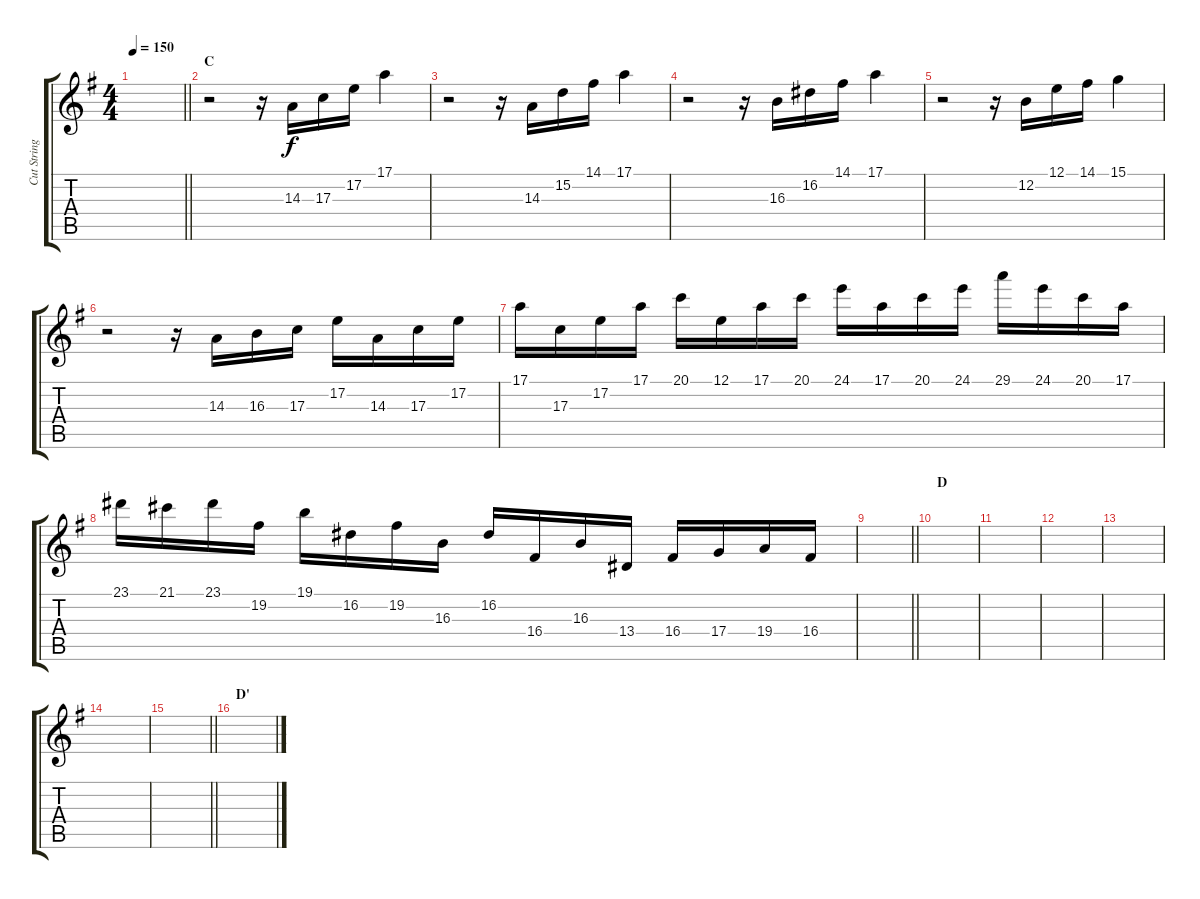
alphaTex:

\track ("Cut Strings (arp)" "Cut String") {instrument pad3polysynth}
\staff {score tabs}
\tuning (E4 B3 G3 D3 A2 E2) {hide}
\ts (4 4)
\tempo 150
\clef g2
\barLineRight lightlight
\ks eminor
|
\section ("" "C")
r.2 r.16 14.3.16 17.3.16 17.2.16 17.1.4 |
r.2 r.16 14.3.16 15.2.16 14.1.16 17.1.4 |
r.2 r.16 16.3.16 16.2.16 14.1.16 17.1.4 |
r.2 r.16 12.2.16 12.1.16 14.1.16 15.1.4 |
r.2 r.16 14.3.16 16.3.16 17.3.16 17.2.16 14.3.16 17.3.16 17.2.16 |
17.1.16 17.3.16 17.2.16 17.1.16 20.1.16 12.1.16 17.1.16 20.1.16 24.1.16 17.1.16 20.1.16 24.1.16 29.1.16 24.1.16 20.1.16 17.1.16 |
23.1.16 21.1.16 23.1.16 19.2.16 19.1.16 16.2.16 19.2.16 16.3.16 16.2.16 16.4.16 16.3.16 13.4.16 16.4.16 17.4.16 19.4.16 16.4.16 |
\barLineRight lightlight
|
\section ("" "D")
|
|
|
|
|
\barLineRight lightlight
|
\section ("" "D'")
